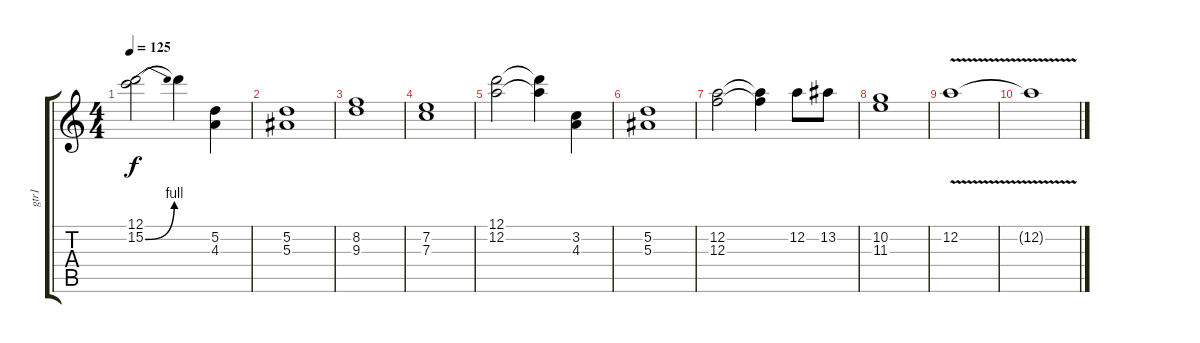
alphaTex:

\track ("gtr1" "gtr1") {instrument distortionguitar}
\staff {score tabs}
\tuning (D4 A3 F3 C3 G2 D2) {hide}
\ts (4 4)
\tempo 125
\clef g2
\ks c
(12.1 15.2{be (bend 0 0 60 4)}).2{dy f} 12.1{t}.4 (5.2 4.3).4 |
(5.2 5.3).1 |
(8.2 9.3).1 |
(7.2 7.3).1 |
(12.1 12.2).2 (12.1{t} 12.2{t}).4 (3.2 4.3).4 |
(5.2 5.3).1 |
(12.2 12.3).2 (12.2{t} 12.3{t}).4 12.2.8 13.2.8 |
(10.2 11.3).1 |
12.2{v}.1 |
12.2{t}.1
